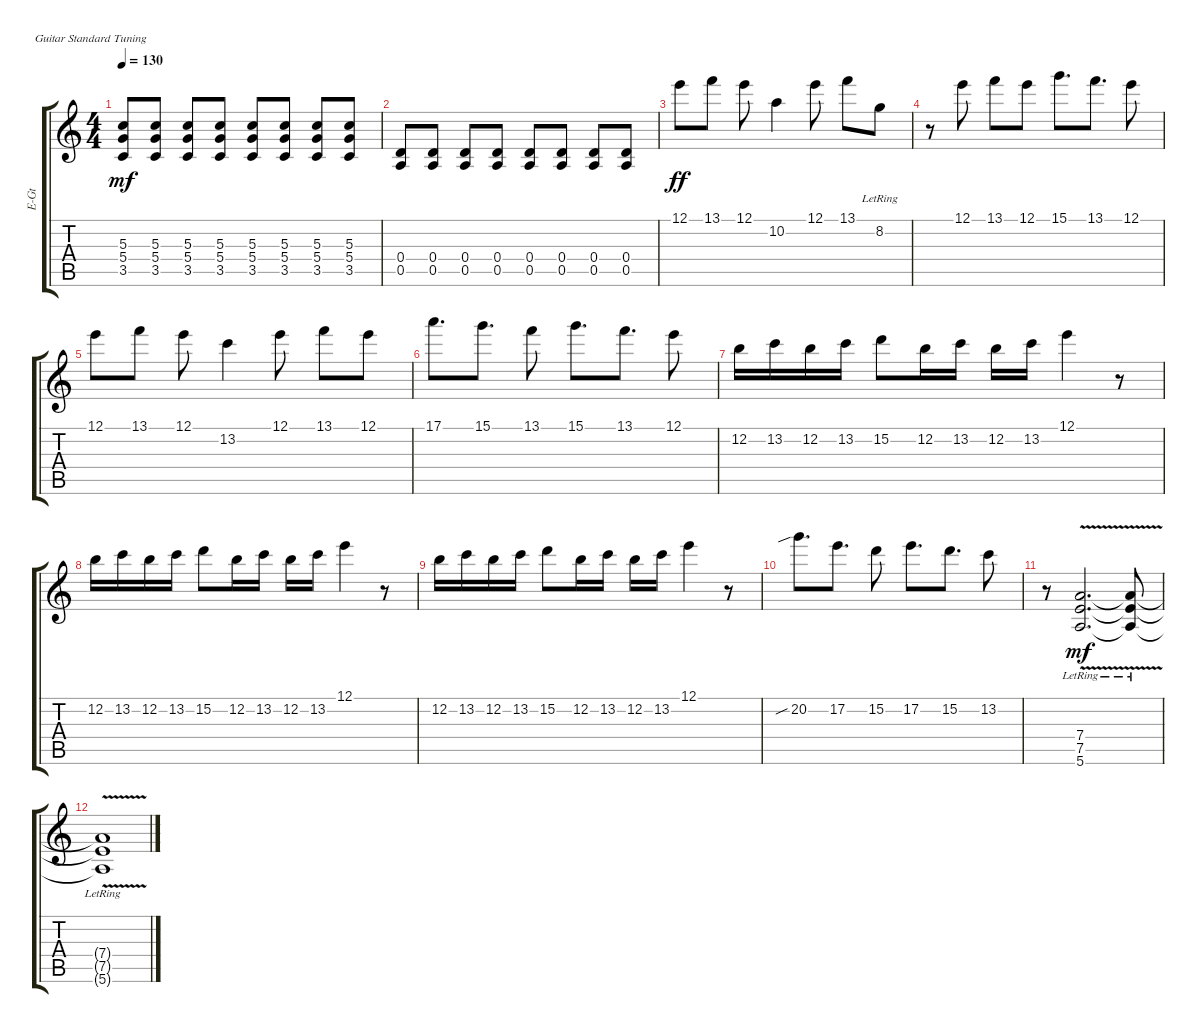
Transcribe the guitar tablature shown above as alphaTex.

\defaultSystemsLayout 4
\track ("Rythm" "E-Gt") {instrument distortionguitar}
\staff {score tabs}
\tuning (E4 B3 G3 D3 A2 E2)
\ts (4 4)
\tempo 130
\clef g2
\ks c
(3.5 5.4 5.3).8{dy mf} (3.5 5.4 5.3).8 (3.5 5.4 5.3).8 (3.5 5.4 5.3).8 (3.5 5.4 5.3).8 (3.5 5.4 5.3).8 (3.5 5.4 5.3).8 (3.5 5.4 5.3).8 |
(0.5 0.4).8 (0.5 0.4).8 (0.5 0.4).8 (0.5 0.4).8 (0.5 0.4).8 (0.5 0.4).8 (0.5 0.4).8 (0.5 0.4).8 |
12.1.8{dy ff} 13.1.8 12.1.8 10.2.4 12.1.8 13.1.8 8.2{lr}.8 |
r.8 12.1.8 13.1.8 12.1.8 15.1.8{d} 13.1.8{d} 12.1.8 |
12.1.8 13.1.8 12.1.8 13.2.4 12.1.8 13.1.8 12.1.8 |
17.1.8{d} 15.1.8{d} 13.1.8 15.1.8{d} 13.1.8{d} 12.1.8 |
12.2.16 13.2.16 12.2.16 13.2.16 15.2.8 12.2.16 13.2.16 12.2.16 13.2.16 12.1.4 r.8 |
12.2.16 13.2.16 12.2.16 13.2.16 15.2.8 12.2.16 13.2.16 12.2.16 13.2.16 12.1.4 r.8 |
12.2.16 13.2.16 12.2.16 13.2.16 15.2.8 12.2.16 13.2.16 12.2.16 13.2.16 12.1.4 r.8 |
20.2{sib}.8{d} 17.2.8{d} 15.2.8 17.2.8{d} 15.2.8{d} 13.2.8 |
r.8 (7.4{v lr} 7.5{v lr} 5.6{v lr}).2{d dy mf} (7.4{v lr t} 7.5{v lr t} 5.6{v lr t}).8 |
(7.4{v lr t} 7.5{v lr t} 5.6{v lr t}).1
